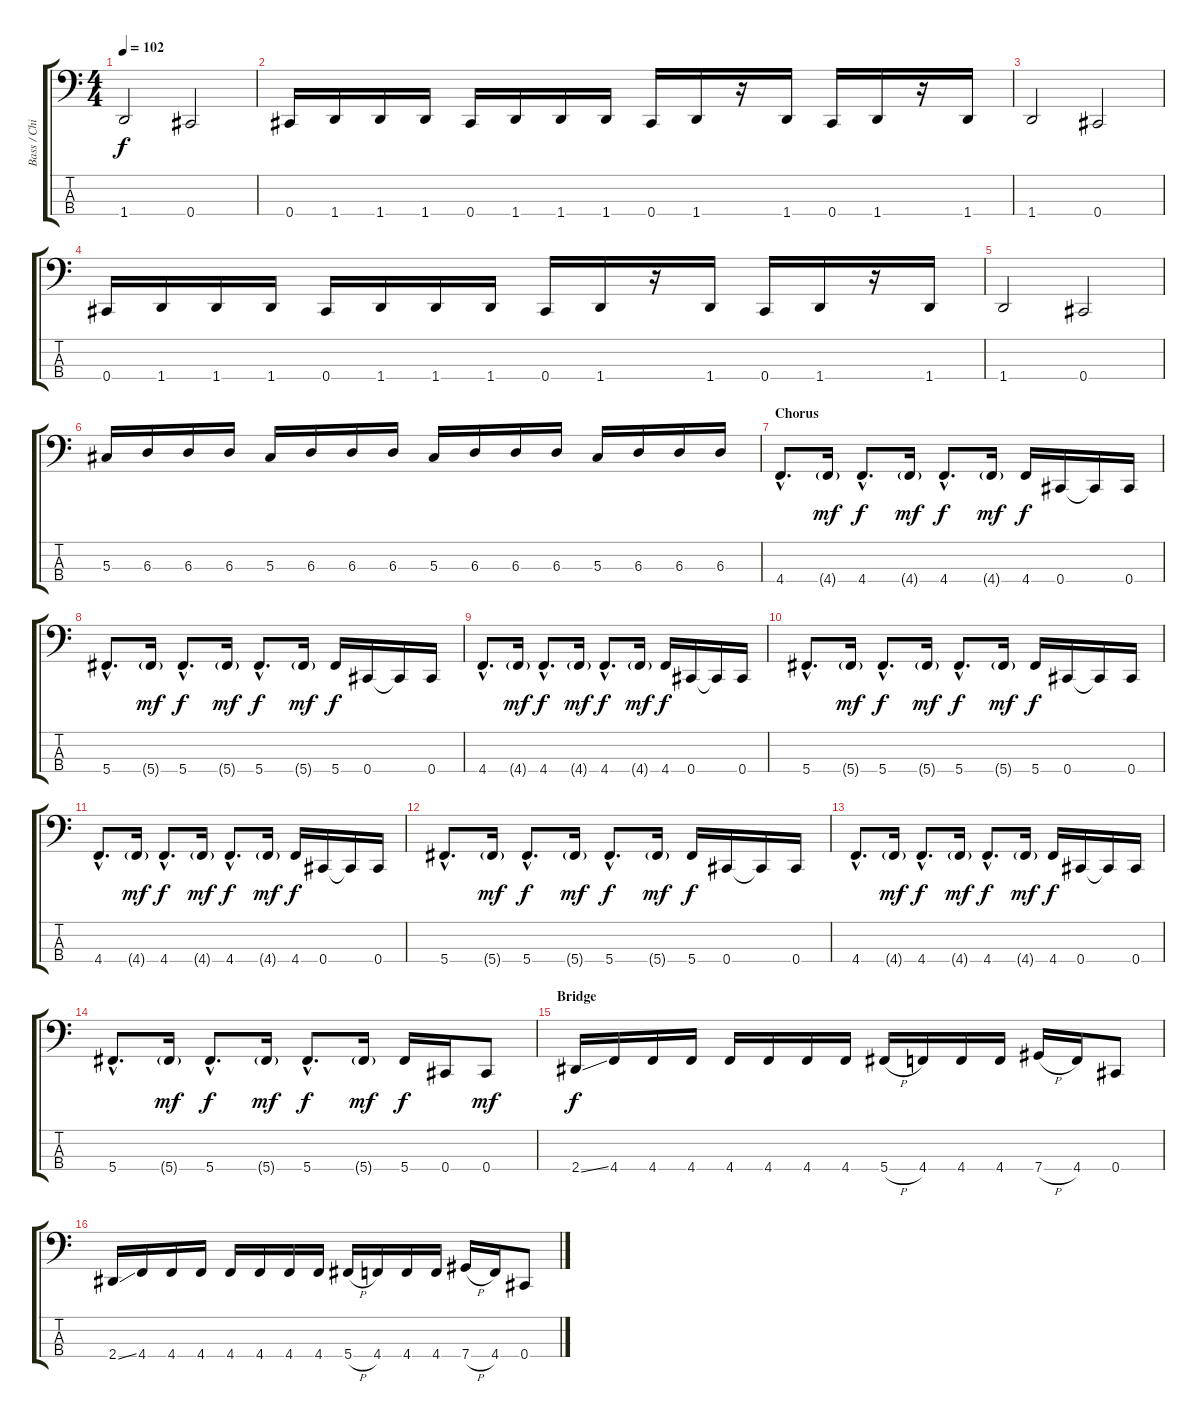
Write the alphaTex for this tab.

\track ("Bass / Chi Cheng" "Bass / Chi") {instrument electricbassfinger}
\staff {score tabs}
\tuning (Gb2 Db2 Ab1 Db1) {hide}
\ts (4 4)
\tempo 102
\clef f4
\ks c
1.4.2{dy f} 0.4.2 |
0.4.16 1.4.16 1.4.16 1.4.16 0.4.16 1.4.16 1.4.16 1.4.16 0.4.16 1.4.16 r.16 1.4.16 0.4.16 1.4.16 r.16 1.4.16 |
1.4.2 0.4.2 |
0.4.16 1.4.16 1.4.16 1.4.16 0.4.16 1.4.16 1.4.16 1.4.16 0.4.16 1.4.16 r.16 1.4.16 0.4.16 1.4.16 r.16 1.4.16 |
1.4.2 0.4.2 |
5.3.16 6.3.16 6.3.16 6.3.16 5.3.16 6.3.16 6.3.16 6.3.16 5.3.16 6.3.16 6.3.16 6.3.16 5.3.16 6.3.16 6.3.16 6.3.16 |
\section ("" "Chorus")
4.4{hac}.8{d} 4.4{g}.16{dy mf} 4.4{hac}.8{d dy f} 4.4{g}.16{dy mf} 4.4{hac}.8{d dy f} 4.4{g}.16{dy mf} 4.4.16{dy f} 0.4.16 0.4{t}.16 0.4.16 |
5.4{hac}.8{d} 5.4{g}.16{dy mf} 5.4{hac}.8{d dy f} 5.4{g}.16{dy mf} 5.4{hac}.8{d dy f} 5.4{g}.16{dy mf} 5.4.16{dy f} 0.4.16 0.4{t}.16 0.4.16 |
4.4{hac}.8{d} 4.4{g}.16{dy mf} 4.4{hac}.8{d dy f} 4.4{g}.16{dy mf} 4.4{hac}.8{d dy f} 4.4{g}.16{dy mf} 4.4.16{dy f} 0.4.16 0.4{t}.16 0.4.16 |
5.4{hac}.8{d} 5.4{g}.16{dy mf} 5.4{hac}.8{d dy f} 5.4{g}.16{dy mf} 5.4{hac}.8{d dy f} 5.4{g}.16{dy mf} 5.4.16{dy f} 0.4.16 0.4{t}.16 0.4.16 |
4.4{hac}.8{d} 4.4{g}.16{dy mf} 4.4{hac}.8{d dy f} 4.4{g}.16{dy mf} 4.4{hac}.8{d dy f} 4.4{g}.16{dy mf} 4.4.16{dy f} 0.4.16 0.4{t}.16 0.4.16 |
5.4{hac}.8{d} 5.4{g}.16{dy mf} 5.4{hac}.8{d dy f} 5.4{g}.16{dy mf} 5.4{hac}.8{d dy f} 5.4{g}.16{dy mf} 5.4.16{dy f} 0.4.16 0.4{t}.16 0.4.16 |
4.4{hac}.8{d} 4.4{g}.16{dy mf} 4.4{hac}.8{d dy f} 4.4{g}.16{dy mf} 4.4{hac}.8{d dy f} 4.4{g}.16{dy mf} 4.4.16{dy f} 0.4.16 0.4{t}.16 0.4.16 |
5.4{hac}.8{d} 5.4{g}.16{dy mf} 5.4{hac}.8{d dy f} 5.4{g}.16{dy mf} 5.4{hac}.8{d dy f} 5.4{g}.16{dy mf} 5.4.16{dy f} 0.4.16 0.4.8{dy mf} |
\section ("" "Bridge")
2.4{ss}.16{dy f} 4.4.16 4.4.16 4.4.16 4.4.16 4.4.16 4.4.16 4.4.16 5.4{h}.16 4.4.16 4.4.16 4.4.16 7.4{h}.16 4.4.16 0.4.8 |
2.4{ss}.16 4.4.16 4.4.16 4.4.16 4.4.16 4.4.16 4.4.16 4.4.16 5.4{h}.16 4.4.16 4.4.16 4.4.16 7.4{h}.16 4.4.16 0.4.8
